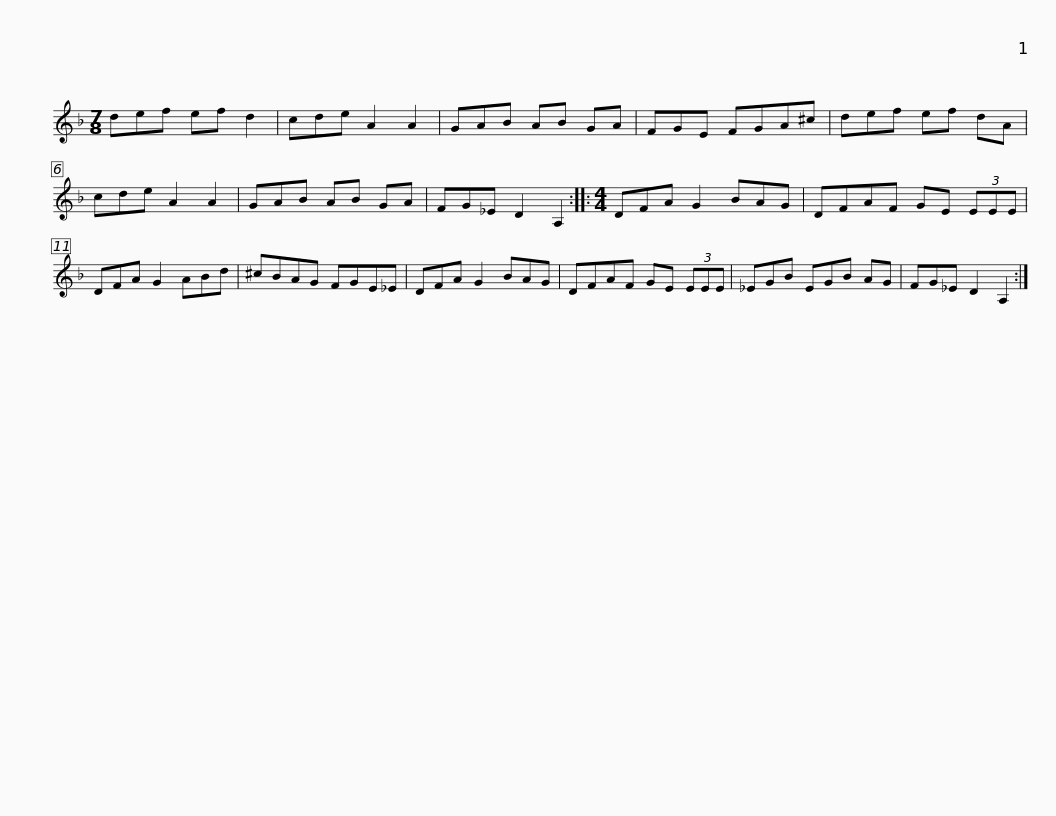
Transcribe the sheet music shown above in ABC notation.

X:1
L:1/8
M:7/8
I:linebreak $
K:Dmin
V:1 treble
V:1
 def ef d2 | cde A2 A2 | GAB AB GA | FGE FGA^c | def ef dA | %5
 cde A2 A2 | GAB AB GA |$ FG_E D2 A,2 ::[M:4/4] DFA G2 BAG | DFAF GE (3EEE | %10
 DFA G2 ABd | ^cBAG FGE_E |$ DFA G2 BAG | DFAF GE (3EEE | _EGB EGB AG | %15
 FG_E D2 A,2 :| %16
